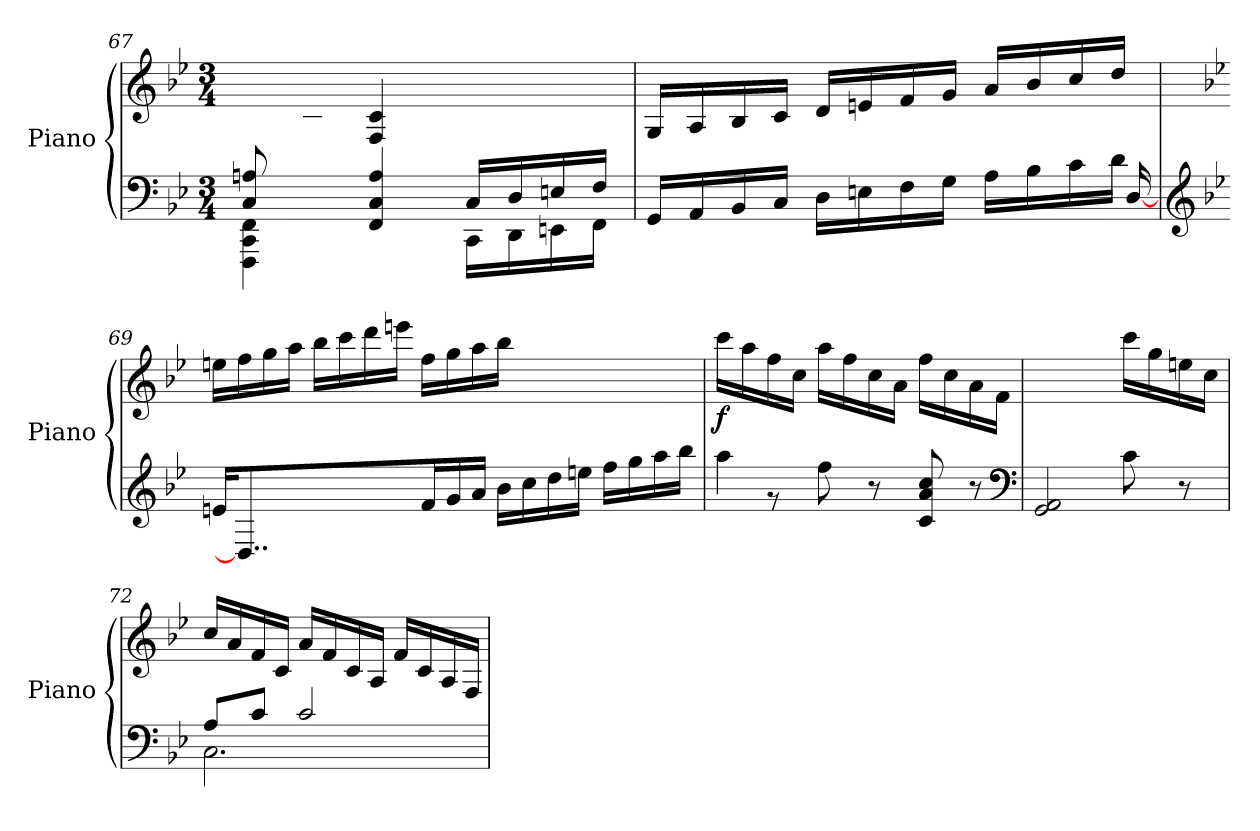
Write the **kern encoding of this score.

**kern	**kern	**dynam
*part1	*part1	*part1
*staff2	*staff1	*staff1/2
*I"Piano	*	*
*I'Piano	*	*
*clefF4	*clefG2	*
*k[b-e-]	*k[b-e-]	*
*M3/4	*M3/4	*
=67	=67	=67
*^	*	*
*	*^	*	*
(>8C/ 8An/L	4FFF\ 4CC\ 4FF\	2ryy	8ryy	.
2ryy	.	.	8c/J)	.
.	4FF/ 4C/ 4A/	.	4F/ 4c/	.
.	16C/LL	16CC\LL	4ryy	.
.	16D/	16DD\	.	.
8ryy	16En/	16EEn\	.	.
.	16F/JJ	16FF\JJ	.	.
*	*v	*v	*	*
=68	=68	=68	=68
16GG/LL	8.ryy	16G/LL	.
16AA/	.	16A/	.
16BB-/	.	16B-/	.
*v	*v	*	*
16C/JJ	16c/JJ	.
16D\LL	16d/LL	.
16En\	16en/	.
16F\	16f/	.
16G\JJ	16g/JJ	.
16A\LL	16a/LL	.
16B-\	16b-/	.
16c\	16cc/	.
*^	*	*
16d\JJ	[16D/	16dd/JJ	.
*v	*v	*	*
!!LO:PB:g=z
=69	=69	=69
*clefG2	*	*
*k[b-e-]	*k[b-e-]	*
16en/LL	16een\LL	.
4..D/]	16ff\	.
.	16gg\	.
.	16aa\JJ	.
.	16bb-\LL	.
.	16ccc\	.
.	16ddd\	.
.	16eeen\JJ	.
16f/	16ff\LL	.
16g/	16gg\	.
16a/JJ	16aa\	.
16b-\LL	16bb-\JJ	.
16cc\	4..ryy	.
16dd\	.	.
16een\JJ	.	.
16ff\LL	.	.
16gg\	.	.
16aa\	.	.
16bb-\JJ	.	.
=70	=70	=70
*^	*	*
!	!	!	!LO:DY:b
4aa\	8ryy	16ccc\LL	f
.	.	16aa\	.
.	8r	16ff\	.
.	.	16cc\JJ	.
2ryy	8ff\	16aa\LL	.
.	.	16ff\	.
.	8r	16cc\	.
.	.	16a\JJ	.
.	8c/ 8a/ 8cc/	16ff\LL	.
.	.	16cc\	.
.	8r	16a\	.
.	.	16f\JJ	.
*v	*v	*	*
*clefF4	*	*
=71	=71	=71
2GG/ 2AA/	2ryy	.
8c\	16ccc\LL	.
.	16gg\	.
8r	16een\	.
.	16cc\JJ	.
!!LO:LB:g=z
=72	=72	=72
*^	*	*
8A/L	2.C\	16cc/LL	.
.	.	16a/	.
8c/J	.	16f/	.
.	.	16c/JJ	.
2c/	.	16a/LL	.
.	.	16f/	.
.	.	16c/	.
.	.	16A/JJ	.
.	.	16f/LL	.
.	.	16c/	.
.	.	16A/	.
.	.	16F/JJ	.
*v	*v	*	*
=	=	=
*-	*-	*-
